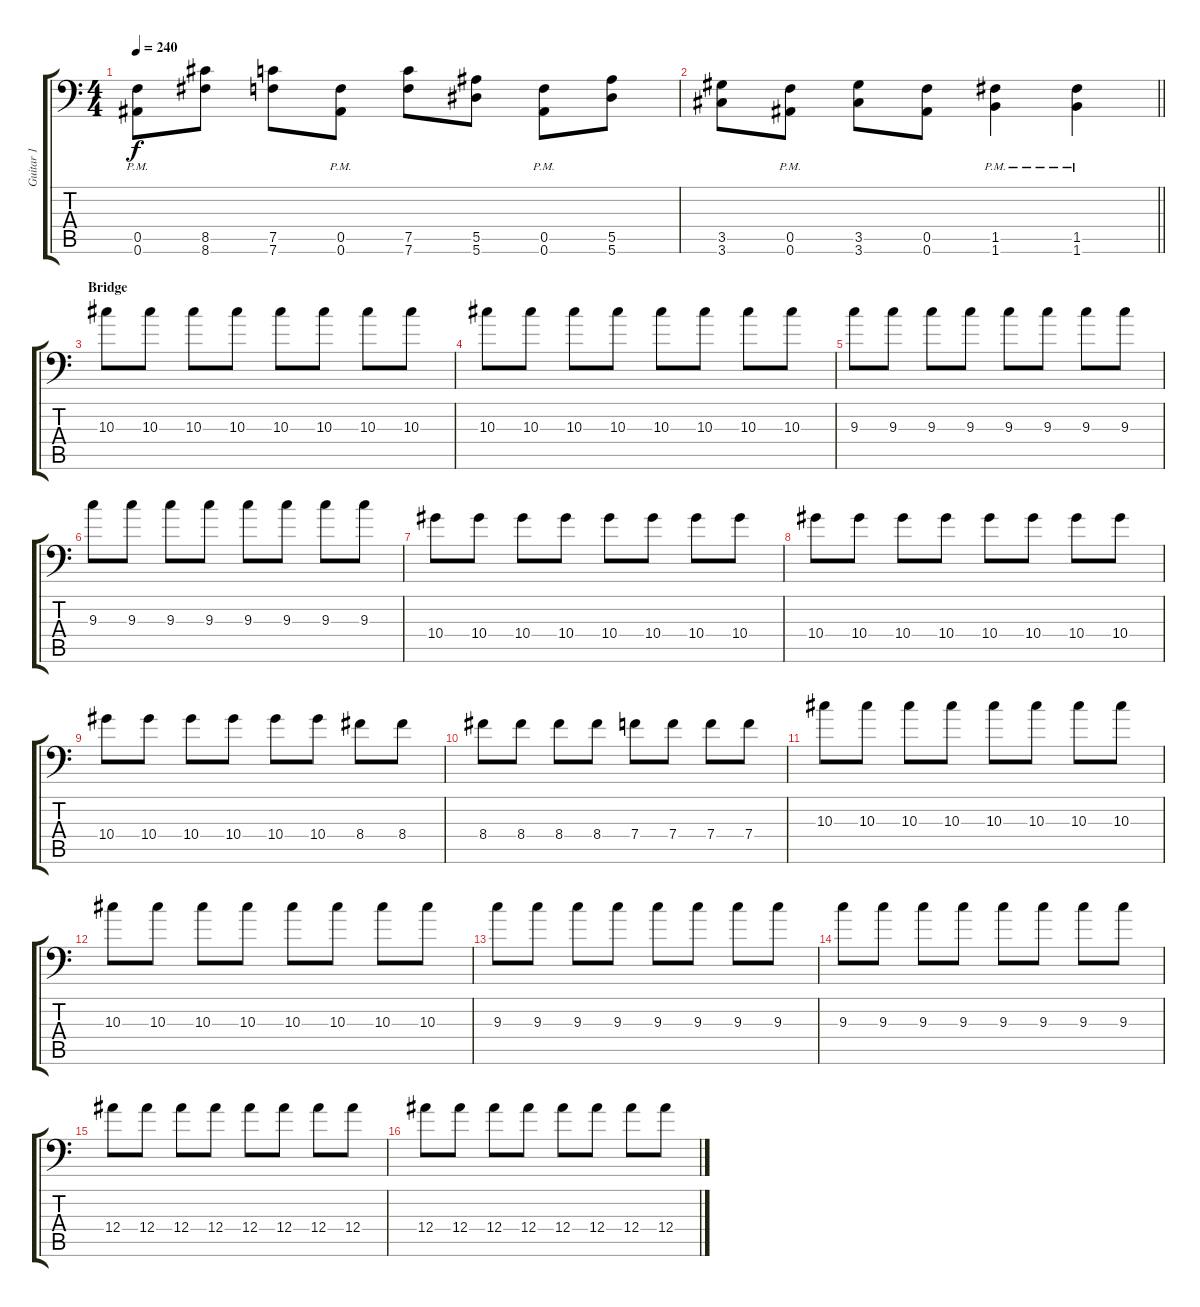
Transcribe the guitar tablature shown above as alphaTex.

\track ("Guitar 1" "Guitar 1") {instrument distortionguitar}
\staff {score tabs}
\tuning (C4 G3 Eb3 Bb2 F2 Bb1) {hide}
\ts (4 4)
\tempo 240
\clef f4
\ks c
(0.5{pm} 0.6{pm}).8{dy f} (8.5 8.6).8 (7.5 7.6).8 (0.5{pm} 0.6{pm}).8 (7.5 7.6).8 (5.5 5.6).8 (0.5{pm} 0.6{pm}).8 (5.5 5.6).8 |
\barLineRight lightlight
(3.5 3.6).8 (0.5{pm} 0.6{pm}).8 (3.5 3.6).8 (0.5 0.6).8 (1.5{pm} 1.6{pm}).4 (1.5{pm} 1.6{pm}).4 |
\section ("" "Bridge")
10.3.8 10.3.8 10.3.8 10.3.8 10.3.8 10.3.8 10.3.8 10.3.8 |
10.3.8 10.3.8 10.3.8 10.3.8 10.3.8 10.3.8 10.3.8 10.3.8 |
9.3.8 9.3.8 9.3.8 9.3.8 9.3.8 9.3.8 9.3.8 9.3.8 |
9.3.8 9.3.8 9.3.8 9.3.8 9.3.8 9.3.8 9.3.8 9.3.8 |
10.4.8 10.4.8 10.4.8 10.4.8 10.4.8 10.4.8 10.4.8 10.4.8 |
10.4.8 10.4.8 10.4.8 10.4.8 10.4.8 10.4.8 10.4.8 10.4.8 |
10.4.8 10.4.8 10.4.8 10.4.8 10.4.8 10.4.8 8.4.8 8.4.8 |
8.4.8 8.4.8 8.4.8 8.4.8 7.4.8 7.4.8 7.4.8 7.4.8 |
10.3.8 10.3.8 10.3.8 10.3.8 10.3.8 10.3.8 10.3.8 10.3.8 |
10.3.8 10.3.8 10.3.8 10.3.8 10.3.8 10.3.8 10.3.8 10.3.8 |
9.3.8 9.3.8 9.3.8 9.3.8 9.3.8 9.3.8 9.3.8 9.3.8 |
9.3.8 9.3.8 9.3.8 9.3.8 9.3.8 9.3.8 9.3.8 9.3.8 |
12.4.8 12.4.8 12.4.8 12.4.8 12.4.8 12.4.8 12.4.8 12.4.8 |
12.4.8 12.4.8 12.4.8 12.4.8 12.4.8 12.4.8 12.4.8 12.4.8
